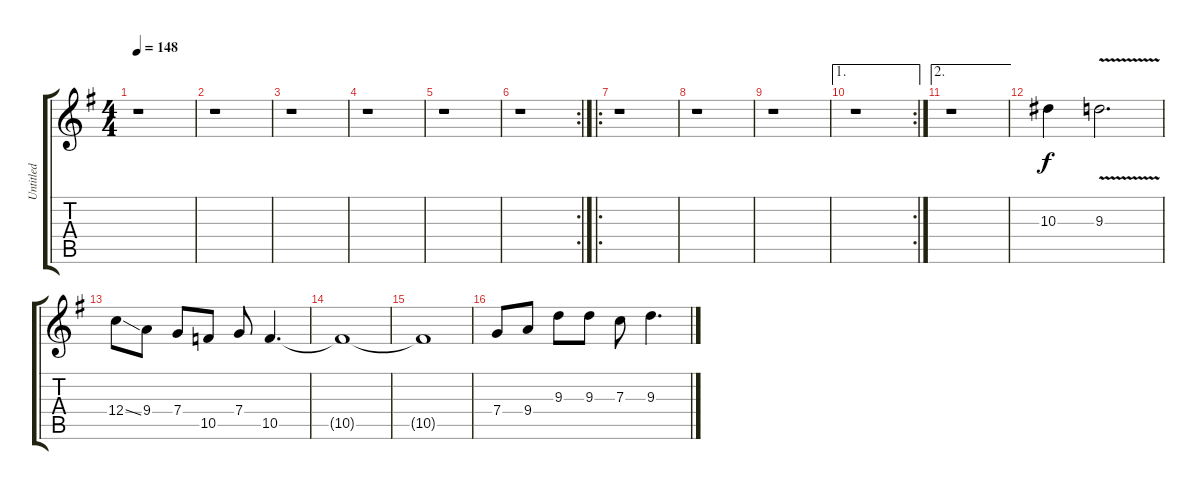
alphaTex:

\track ("Untitled" "Untitled") {instrument distortionguitar}
\staff {score tabs}
\tuning (D4 A3 F3 C3 G2 D2) {hide}
\ts (4 4)
\tempo 148
\clef g2
\ks g
r.1{dy f} |
r.1 |
r.1 |
r.1 |
r.1 |
\rc 2
r.1 |
\ro
r.1 |
r.1 |
r.1 |
\ae 1
\rc 2
r.1 |
\ae 2
r.1 |
10.3.4 9.3{v}.2{d} |
12.4{ss}.8 9.4.8 7.4.8 10.5.8 7.4.8 10.5.4{d} |
10.5{t}.1 |
10.5{t}.1 |
7.4.8 9.4.8 9.3.8 9.3.8 7.3.8 9.3.4{d}
